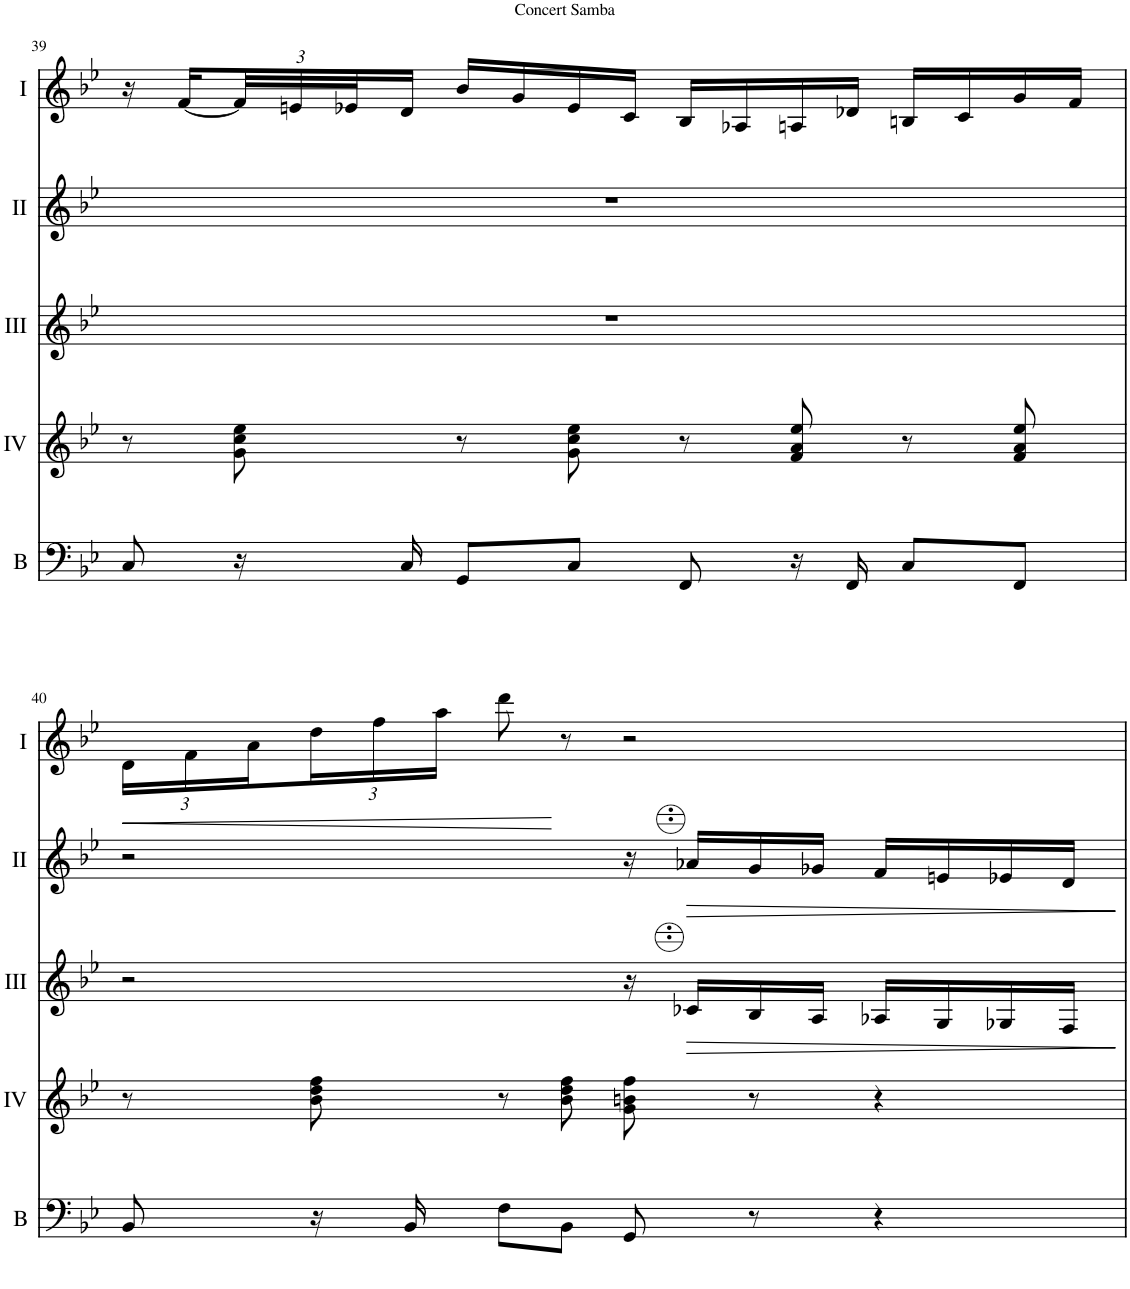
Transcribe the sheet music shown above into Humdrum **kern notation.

**kern	**kern	**kern	**dynam	**kern	**dynam	**kern	**dynam
*part5	*part4	*part3	*part3	*part2	*part2	*part1	*part1
*staff5	*staff4	*staff3	*staff3	*staff2	*staff2	*staff1	*staff1
*I"Bass	*I"Acc. 4	*I"Acc. 3	*	*I"Acc. 2	*	*I"Acc. 1	*
*I'B	*	*	*	*	*	*	*
!!LO:PB:g=z
*clefF4	*clefG2	*clefG2	*	*clefG2	*	*clefG2	*
*Trd7c12	*Trd7c12	*Trd7c12	*	*Trd7c12	*	*Trd7c12	*
*k[b-e-]	*k[b-e-]	*k[b-e-]	*	*k[b-e-]	*	*k[b-e-]	*
*M4/4	*M4/4	*M4/4	*	*M4/4	*	*M4/4	*
*met(c)	*met(c)	*met(c)	*	*met(c)	*	*met(c)	*
=39	=39	=39	=39	=39	=39	=39	=39
8C/	8r	1r	.	1r	.	16r	.
.	.	.	.	.	.	[16ff/LL	.
*	*	*	*	*	*	*Xbrackettup	*
16r	8g\ 8cc\ 8ee-\	.	.	.	.	48ff/L]	.
.	.	.	.	.	.	48een/	.
.	.	.	.	.	.	48ee-X/J	.
16C/	.	.	.	.	.	16dd/JJ	.
8GG/L	8r	.	.	.	.	16bb-/LL	.
.	.	.	.	.	.	16gg/	.
8C/J	8g\ 8cc\ 8ee-\	.	.	.	.	16ee-/	.
.	.	.	.	.	.	16cc/JJ	.
8FF/	8r	.	.	.	.	16b-/LL	.
.	.	.	.	.	.	16a-X/	.
16r	8f/ 8a/ 8ee-/	.	.	.	.	16an/	.
16FF/	.	.	.	.	.	16dd-X/JJ	.
8C/L	8r	.	.	.	.	16bn/LL	.
.	.	.	.	.	.	16cc/	.
8FF/J	8f/ 8a/ 8ee-/	.	.	.	.	16gg/	.
.	.	.	.	.	.	16ff/JJ	.
!!LO:LB:g=z
=40	=40	=40	=40	=40	=40	=40	=40
!	!	!	!	!	!	!	!LO:HP:b
8BB-/	8r	2r	.	2r	.	24dd\LL	<
.	.	.	.	.	.	24ff\	.
.	.	.	.	.	.	24aa\	.
16r	8b-\ 8dd\ 8ff\	.	.	.	.	24ddd\	.
.	.	.	.	.	.	24fff\	.
16BB-/	.	.	.	.	.	.	.
.	.	.	.	.	.	24aaa\JJ	.
8F\L	8r	.	.	.	.	8dddd\	.
8BB-\J	8b-\ 8dd\ 8ff\	.	.	.	.	8r	[
8GG/	8g\ 8bn\ 8ff\	16r	.	16r	.	2r	.
!	!	!	!LO:HP:b	!	!LO:HP:b	!	!
.	.	16cc-X/LL	>	16aa-X/LL	>	.	.
8r	8r	16b-/	.	16gg/	.	.	.
.	.	16a/JJ	.	16gg-X/JJ	.	.	.
4r	4r	16a-X/LL	.	16ff/LL	.	.	.
.	.	16g/	.	16een/	.	.	.
.	.	16g-X/	.	16ee-X/	.	.	.
.	.	16f/JJ	.	16dd/JJ	.	.	.
.	.	.	]	.	]	.	.
=	=	=	=	=	=	=	=
*-	*-	*-	*-	*-	*-	*-	*-
